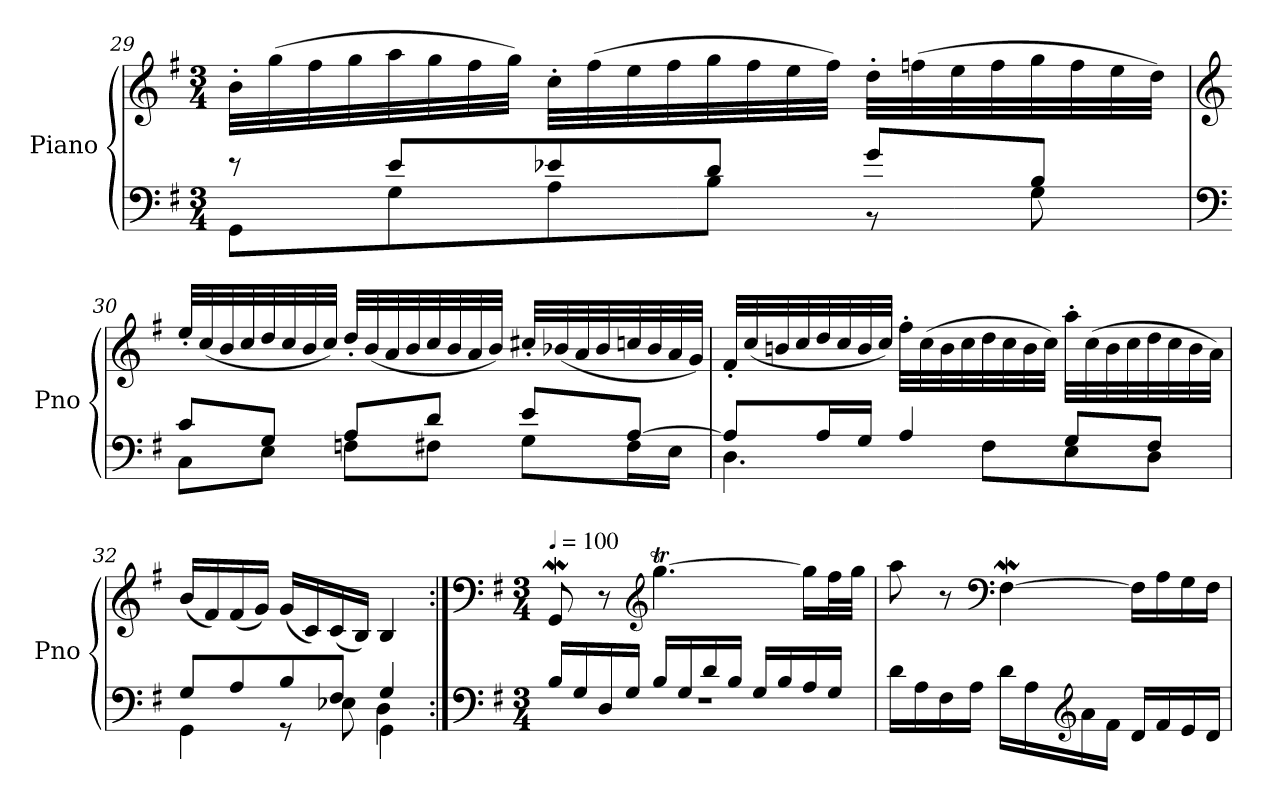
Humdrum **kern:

**kern	**kern
*part1	*part1
*staff2	*staff1
*I"Piano	*
*I'Pno	*
*clefF4	*clefG2
*k[f#]	*k[f#]
*M3/4	*M3/4
=29	=29
*^	*
8r	8GG\L	32b'\LLL
.	.	(>32gg\
.	.	32ff#\
.	.	32gg\
8e/L	8G\	32aa\
.	.	32gg\
.	.	32ff#\
.	.	32gg\JJJ)
8e-X/	8A\	32cc'\LLL
.	.	(>32ff#\
.	.	32ee\
.	.	32ff#\
8d/J	8B\J	32gg\
.	.	32ff#\
.	.	32ee\
.	.	32ff#\JJJ)
8g/L	8r	32dd'\LLL
.	.	(>32ffn\
.	.	32ee\
.	.	32ff\
8B/J	8G\	32gg\
.	.	32ff\
.	.	32ee\
.	.	32dd\JJJ)
!!LO:LB:g=z
=30	=30	=30
*clefF4	*	*clefG2
8c/L	8C\L	32ee'/LLL
.	.	(<32cc/
.	.	32b/
.	.	32cc/
8G/J	8E\J	32dd/
.	.	32cc/
.	.	32b/
.	.	32cc/JJJ)
8A/L	8Fn\L	32dd'/LLL
.	.	(<32b/
.	.	32a/
.	.	32b/
8d/J	8F#X\J	32cc/
.	.	32b/
.	.	32a/
.	.	32b/JJJ)
8e/L	8G\L	32cc#X'/LLL
.	.	(<32b-X/
.	.	32a/
.	.	32b-/
[8A/J	16F#\L	32ccn/
.	.	32b-/
.	16E\JJ	32a/
.	.	32g/JJJ)
=31	=31	=31
8A/L]	4.D\	32f#'/LLL
.	.	(<32cc/
.	.	32bn/
.	.	32cc/
16A/L	.	32dd/
.	.	32cc/
16G/JJ	.	32b/
.	.	32cc/JJJ)
4A/	.	32ff#'\LLL
.	.	(>32cc\
.	.	32b\
.	.	32cc\
.	8F#\L	32dd\
.	.	32cc\
.	.	32b\
.	.	32cc\JJJ)
8G/L	8E\	32aa'\LLL
.	.	(>32cc\
.	.	32b\
.	.	32cc\
8F#/J	8D\J	32dd\
.	.	32cc\
.	.	32b\
.	.	32a\JJJ)
!!LO:LB:g=z
=32	=32	=32
*	*^	*
8G/L	4GG\	2ryy	(<16b/LL
.	.	.	16f#/)
8A/	.	.	(<16f#/
.	.	.	16g/JJ)
8B/	8r	.	(<16g/LL
.	.	.	16c/)
8F#/J	8E-X\	.	(<16c/
.	.	.	16B/JJ)
4G/	4GG\	4D\	4B/
*v	*v	*v	*
!!LO:LB:g=z
=33:|!	=33:|!
*clefF4	*clefF4
*k[f#]	*k[f#]
*M3/4	*M3/4
*^	*
*	*^	*
!	!	!	!LO:TX:a:t=𝅘𝅥 = 100
*	*v	*v	*
16B/LL	2.r	8GGw/
16G/	.	.
16D/	.	8r
16G/JJ	.	.
*	*	*clefG2
16B/LL	.	[4.ggT\
16G/	.	.
16d/	.	.
16B/JJ	.	.
16G/LL	.	.
16B/	.	.
16A/	.	16gg\LL]
16G/JJ	.	32ff#\L
.	.	32gg\JJJ
*v	*v	*
=34	=34
16d\LL	8aa\
16A\	.
16F#\	8r
16A\JJ	.
*	*clefF4
16d\LL	[4F#W\
16A\	.
*clefG2	*
16a\	.
16f#\JJ	.
16d/LL	16F#\LL]
16f#/	16A\
16e/	16G\
16d/JJ	16F#\JJ
=	=
*-	*-
